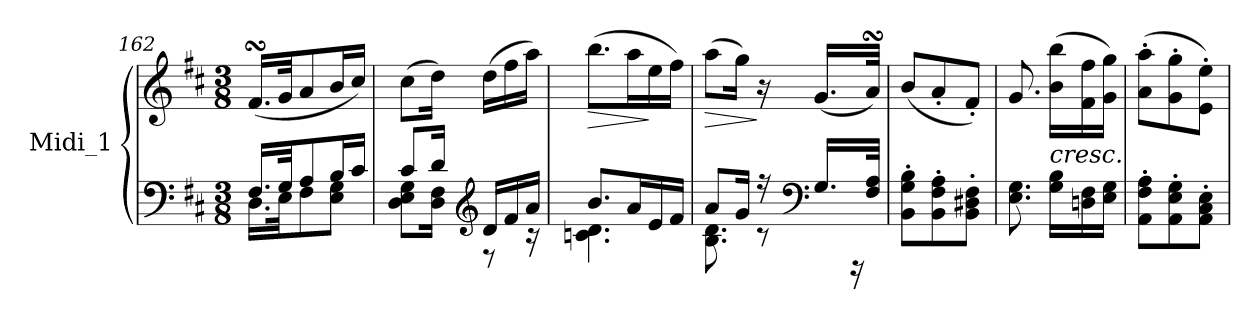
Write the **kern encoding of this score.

**kern	**kern	**dynam
*part1	*part1	*part1
*staff2	*staff1	*staff1/2
*I"Midi_1	*	*
*clefF4	*clefG2	*
*k[f#c#]	*k[f#c#]	*
*D:	*D:	*
*M3/8	*M3/8	*
=162	=162	=162
*^	*	*
16.F#/LL	16.D\LL	(<16.f#sSsS/LL	.
32G/JK	32E\JK	32g/JK	.
8A/	8F#\	8a/	.
16B/L	8E\ 8G\J	16b/L	.
16c#/JJ	.	16cc#/JJ)	.
=163	=163	=163	=163
8c#/L	8D\ 8E\ 8G\L	(>8cc#\L	.
16d/Jk	16D\ 16F#\Jk	16dd\Jk)	.
*clefG2	*	*	*
16d/LL	8r	(>16dd\LL	.
16f#/	.	16ff#\	.
16a/JJ	16r	16aa\JJ)	.
=164	=164	=164	=164
*	*	*MM75	*
!	!	!	!LO:HP:b
8.b/L	4.cn\ 4.d\	(>8.bb\L	>
16a/L	.	16aa\L	.
16e/	.	16ee\	]
16f#/JJ	.	16ff#\JJ)	.
=165	=165	=165	=165
!	!	!	!LO:HP:b
8a/L	8.B\ 8.d\	(>8aa\L	>
16g/Jk	.	16gg\Jk)	.
16r	8r	16r	]
*clefF4	*	*	*
16.G/LL	.	(<16.g/LL	.
.	16rFFF	.	.
32F#/ 32A/JJk	.	32asSSS/JJk)	.
*v	*v	*	*
=166	=166	=166
8BB\' 8G\' 8B\'L	(<8b/L	.
8BB\' 8F#\' 8A\'	8a'/	.
8BB\' 8D#X\' 8F#\'J	8f#'/J)	.
=167	=167	=167
8.E\ 8.G\	8.g/	.
!LO:TX:a:i:t=cresc.	!	!
16G\ 16B\LL	(>16b\ 16bb\LL	.
16Dni\ 16F#\	16f#\ 16ff#\	.
16E\ 16G\JJ	16g\ 16gg\JJ)	.
=168	=168	=168
8AA\' 8F#\' 8A\'L	(>8a\' 8aa\'L	.
8AA\' 8E\' 8G\'	8g\' 8gg\'	.
8AA\' 8C#\' 8E\'J	8e\' 8ee\'J)	.
=	=	=
*-	*-	*-
